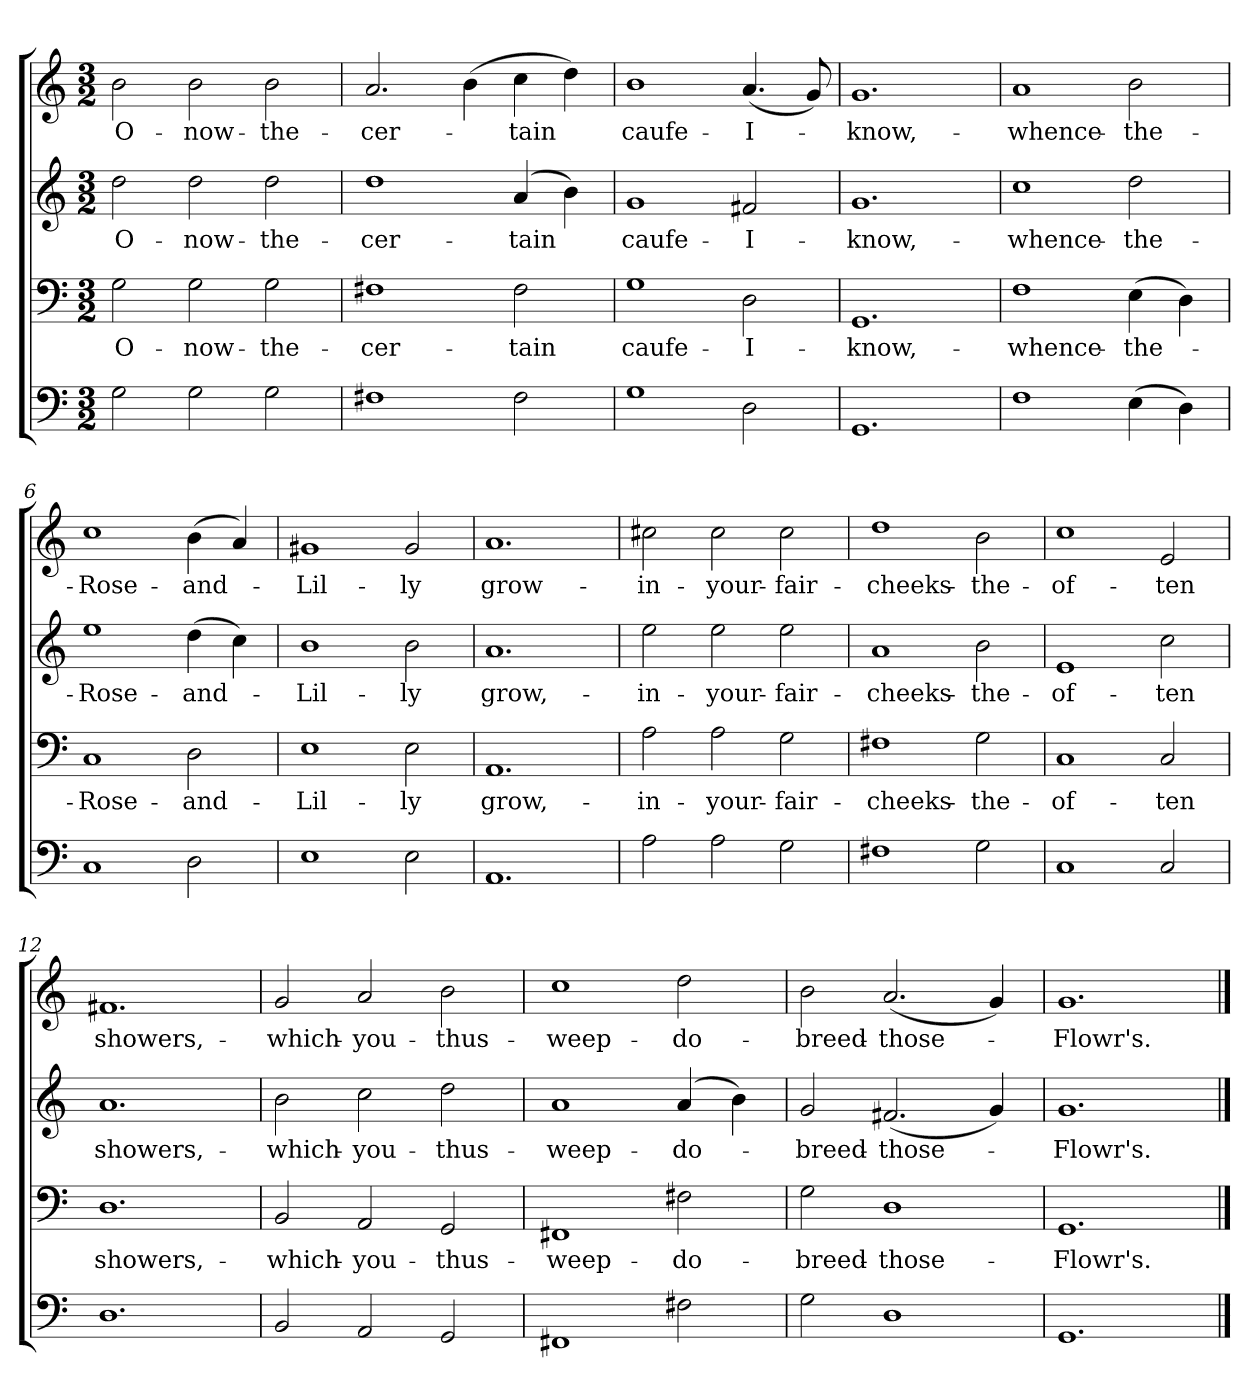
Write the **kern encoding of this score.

**kern	**kern	**text	**kern	**text	**kern	**text
*part4	*part3	*part3	*part2	*part2	*part1	*part1
*staff4	*staff3	*staff3	*staff2	*staff2	*staff1	*staff1
*clefF4	*clefF4	*	*clefG2	*	*clefG2	*
*k[]	*k[]	*	*k[]	*	*k[]	*
*C:	*C:	*	*C:	*	*C:	*
*M3/2	*M3/2	*	*M3/2	*	*M3/2	*
=1	=1	=1	=1	=1	=1	=1
2G\	2G\	O-	2dd\	O-	2b\	O-
2G\	2G\	now-	2dd\	now-	2b\	now-
2G\	2G\	the-	2dd\	the-	2b\	the-
=2	=2	=2	=2	=2	=2	=2
1F#X\	1F#X\	cer-	1dd\	cer-	2.a/	cer-
.	.	.	.	.	(4b\	.
2F#\	2F#\	-tain	(4a/	-tain	4cc\	-tain
.	.	.	4b\)	.	4dd\)	.
=3	=3	=3	=3	=3	=3	=3
1G\	1G\	caufe-	1g/	caufe-	1b\	caufe-
2D\	2D\	I-	2f#X/	I-	(4.a/	I-
.	.	.	.	.	8g/)	.
=4	=4	=4	=4	=4	=4	=4
1.GG/	1.GG/	know,-	1.g/	know,-	1.g/	know,-
=5	=5	=5	=5	=5	=5	=5
1F\	1F\	whence-	1cc\	whence-	1a/	whence-
(4E\	(4E\	the-	2dd\	the-	2b\	the-
4D\)	4D\)	.	.	.	.	.
=6	=6	=6	=6	=6	=6	=6
1C/	1C/	Rose-	1ee\	Rose-	1cc\	Rose-
2D\	2D\	and-	(4dd\	and-	(4b\	and-
.	.	.	4cc\)	.	4a/)	.
=7	=7	=7	=7	=7	=7	=7
1E\	1E\	Lil-	1b\	Lil-	1g#X/	Lil-
2E\	2E\	-ly	2b\	-ly	2g#/	-ly
!!LO:LB:g=z
=8	=8	=8	=8	=8	=8	=8
1.AA/	1.AA/	grow,-	1.a/	grow,-	1.a/	grow-
=9	=9	=9	=9	=9	=9	=9
2A\	2A\	in-	2ee\	in-	2cc#X\	in-
2A\	2A\	your-	2ee\	your-	2cc#\	your-
2G\	2G\	fair-	2ee\	fair-	2cc#\	fair-
=10	=10	=10	=10	=10	=10	=10
1F#X\	1F#X\	cheeks-	1a/	cheeks-	1dd\	cheeks-
2G\	2G\	the-	2b\	the-	2b\	the-
=11	=11	=11	=11	=11	=11	=11
1C/	1C/	of-	1e/	of-	1cc\	of-
2C/	2C/	-ten	2cc\	-ten	2e/	-ten
=12	=12	=12	=12	=12	=12	=12
1.D\	1.D\	showers,-	1.a/	showers,-	1.f#X/	showers,-
!!LO:LB:g=z
=13	=13	=13	=13	=13	=13	=13
2BB/	2BB/	which-	2b\	which-	2g/	which-
2AA/	2AA/	you-	2cc\	you-	2a/	you-
2GG/	2GG/	thus-	2dd\	thus-	2b\	thus-
=14	=14	=14	=14	=14	=14	=14
1FF#X/	1FF#X/	weep-	1a/	weep-	1cc\	weep-
2F#X\	2F#X\	do-	(4a/	do-	2dd\	do-
.	.	.	4b\)	.	.	.
=15	=15	=15	=15	=15	=15	=15
2G\	2G\	breed-	2g/	breed-	2b\	breed-
1D\	1D\	those-	(2.f#X/	those-	(2.a/	those-
.	.	.	4g/)	.	4g/)	.
=16	=16	=16	=16	=16	=16	=16
1.GG/	1.GG/	Flowr's.-	1.g/	Flowr's.-	1.g/	Flowr's.-
==	==	==	==	==	==	==
*-	*-	*-	*-	*-	*-	*-
